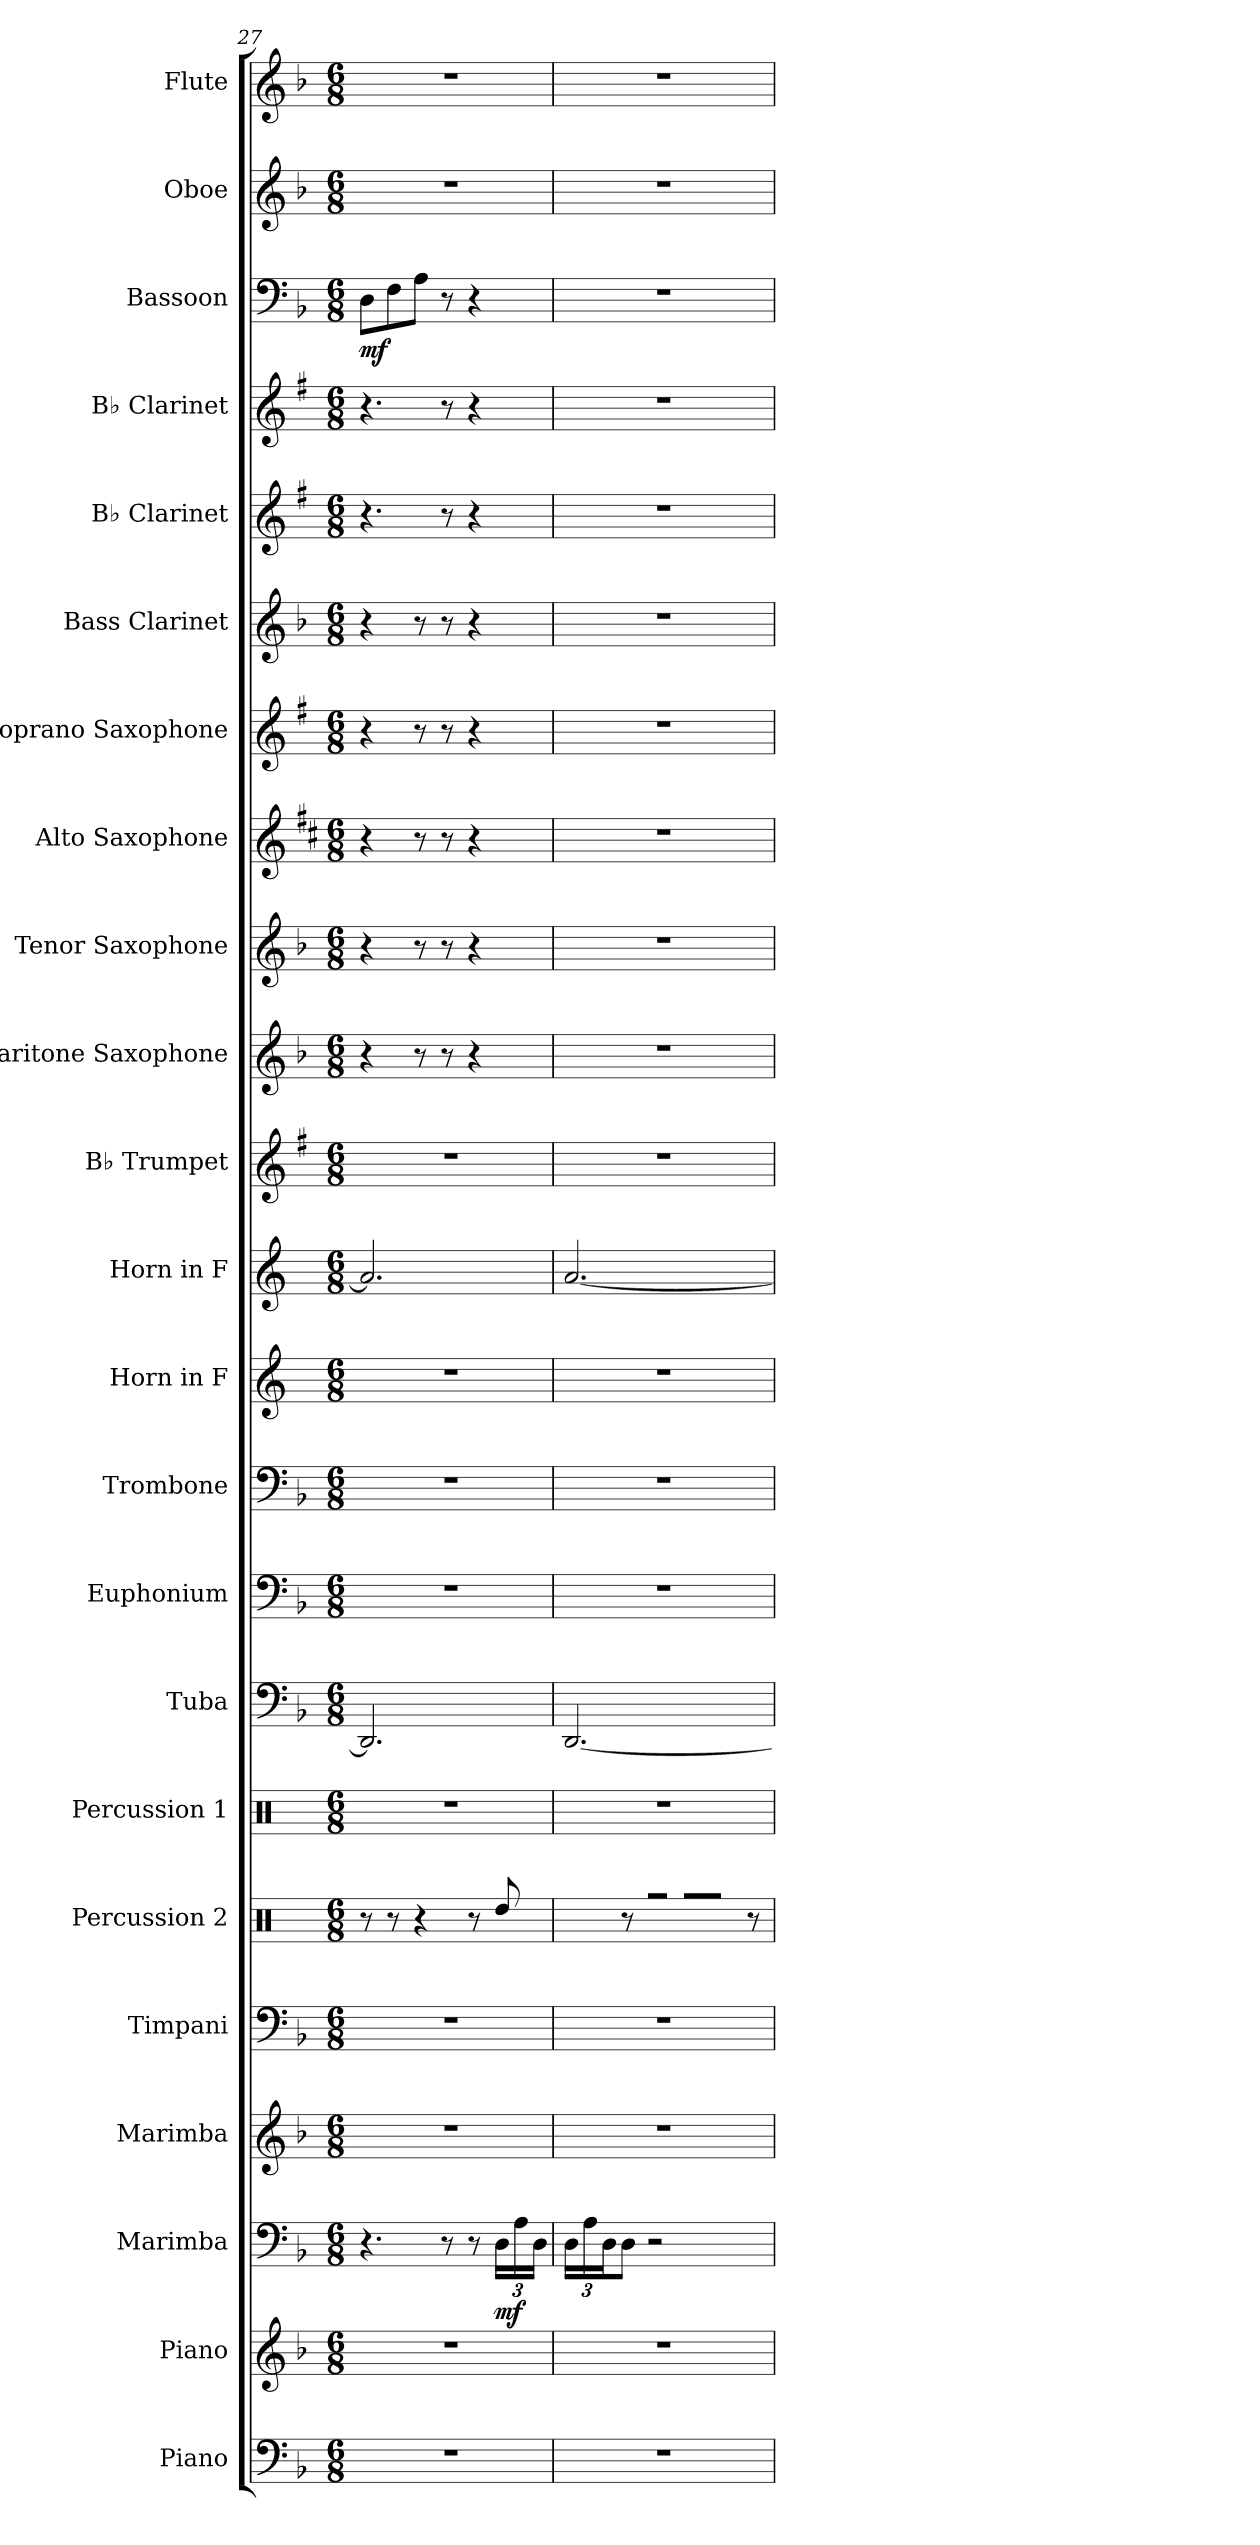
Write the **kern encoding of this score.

**kern	**kern	**kern	**dynam	**kern	**kern	**kern	**kern	**kern	**kern	**kern	**kern	**kern	**kern	**kern	**kern	**kern	**kern	**kern	**kern	**kern	**kern	**dynam	**kern	**kern
*part23	*part22	*part21	*part21	*part20	*part19	*part18	*part17	*part16	*part15	*part14	*part13	*part12	*part11	*part10	*part9	*part8	*part7	*part6	*part5	*part4	*part3	*part3	*part2	*part1
*staff23	*staff22	*staff21	*staff21	*staff20	*staff19	*staff18	*staff17	*staff16	*staff15	*staff14	*staff13	*staff12	*staff11	*staff10	*staff9	*staff8	*staff7	*staff6	*staff5	*staff4	*staff3	*staff3	*staff2	*staff1
*I"Piano	*I"Piano	*I"Marimba	*	*I"Marimba	*I"Timpani	*I"Percussion 2	*I"Percussion 1	*I"Tuba	*I"Euphonium	*I"Trombone	*I"Horn in F	*I"Horn in F	*I"B♭ Trumpet	*I"Baritone Saxophone	*I"Tenor Saxophone	*I"Alto Saxophone	*I"Soprano Saxophone	*I"Bass Clarinet	*I"B♭ Clarinet	*I"B♭ Clarinet	*I"Bassoon	*	*I"Oboe	*I"Flute
*I'Pno.	*I'Pno.	*I'Mrm.	*	*I'Mrm.	*I'Timp.	*I'Pr. 2	*I'Pr. 1	*I'Tu.	*I'Eu.	*I'Trb.	*	*	*I'B♭ Tpt.	*I'Bar. Sax.	*I'T. Sax.	*I'A. Sax.	*I'S. Sax.	*I'B. Cl.	*I'B♭ Cl.	*I'B♭ Cl.	*I'Bsn.	*	*I'Ob.	*I'Fl.
*clefF4	*clefG2	*clefF4	*	*clefG2	*clefF4	*clefX	*clefX	*clefF4	*clefF4	*clefF4	*clefG2	*clefG2	*clefG2	*clefG2	*clefG2	*clefG2	*clefG2	*clefG2	*clefG2	*clefG2	*clefF4	*	*clefG2	*clefG2
*	*	*	*	*	*	*	*	*	*	*	*ITrd4c7	*ITrd4c7	*ITrd1c2	*ITrd12c21	*ITrd8c14	*ITrd5c9	*ITrd1c2	*ITrd8c14	*ITrd1c2	*ITrd1c2	*	*	*	*
*k[b-]	*k[b-]	*k[b-]	*	*k[b-]	*k[b-]	*k[]	*k[]	*k[b-]	*k[b-]	*k[b-]	*k[b-]	*k[b-]	*k[b-]	*k[b-]	*k[b-]	*k[b-]	*k[b-]	*k[b-]	*k[b-]	*k[b-]	*k[b-]	*	*k[b-]	*k[b-]
*M6/8	*M6/8	*M6/8	*	*M6/8	*M6/8	*M6/8	*M6/8	*M6/8	*M6/8	*M6/8	*M6/8	*M6/8	*M6/8	*M6/8	*M6/8	*M6/8	*M6/8	*M6/8	*M6/8	*M6/8	*M6/8	*	*M6/8	*M6/8
=27	=27	=27	=27	=27	=27	=27	=27	=27	=27	=27	=27	=27	=27	=27	=27	=27	=27	=27	=27	=27	=27	=27	=27	=27
!	!	!	!	!	!	!	!	!	!	!	!	!	!	!	!	!	!	!	!	!	!	!LO:DY:b	!	!
2.r	2.r	4.r	.	2.r	2.r	8r	2.r	2.DD/]	2.r	2.r	2.r	2.d/]	2.r	4r	4r	4r	4r	4r	4.r	4.r	8D\L	mf	2.r	2.r
.	.	.	.	.	.	8r	.	.	.	.	.	.	.	.	.	.	.	.	.	.	8F\	.	.	.
.	.	.	.	.	.	4r	.	.	.	.	.	.	.	8r	8r	8r	8r	8r	.	.	8A\J	.	.	.
.	.	8r	.	.	.	.	.	.	.	.	.	.	.	8r	8r	8r	8r	8r	8r	8r	8r	.	.	.
.	.	8r	.	.	.	8r	.	.	.	.	.	.	.	4r	4r	4r	4r	4r	4r	4r	4r	.	.	.
*	*	*Xbrackettup	*	*	*	*	*	*	*	*	*	*	*	*	*	*	*	*	*	*	*	*	*	*
!	!	!	!LO:DY:b	!	!	!	!	!	!	!	!	!	!	!	!	!	!	!	!	!	!	!	!	!
.	.	24D\LL	mf	.	.	8Rdd/	.	.	.	.	.	.	.	.	.	.	.	.	.	.	.	.	.	.
.	.	24A\	.	.	.	.	.	.	.	.	.	.	.	.	.	.	.	.	.	.	.	.	.	.
.	.	24D\JJ	.	.	.	.	.	.	.	.	.	.	.	.	.	.	.	.	.	.	.	.	.	.
=28	=28	=28	=28	=28	=28	=28	=28	=28	=28	=28	=28	=28	=28	=28	=28	=28	=28	=28	=28	=28	=28	=28	=28	=28
2.r	2.r	24D\LL	.	2.r	2.r	8R^/	2.r	[2.DD/	2.r	2.r	2.r	[2.d/	2.r	2.r	2.r	2.r	2.r	2.r	2.r	2.r	2.r	.	2.r	2.r
.	.	24A\	.	.	.	.	.	.	.	.	.	.	.	.	.	.	.	.	.	.	.	.	.	.
.	.	24D\J	.	.	.	.	.	.	.	.	.	.	.	.	.	.	.	.	.	.	.	.	.	.
.	.	8D\J	.	.	.	8r	.	.	.	.	.	.	.	.	.	.	.	.	.	.	.	.	.	.
.	.	2r	.	.	.	16R/LL	.	.	.	.	.	.	.	.	.	.	.	.	.	.	.	.	.	.
.	.	.	.	.	.	16R/JJ	.	.	.	.	.	.	.	.	.	.	.	.	.	.	.	.	.	.
.	.	.	.	.	.	16R/LL	.	.	.	.	.	.	.	.	.	.	.	.	.	.	.	.	.	.
.	.	.	.	.	.	16R/J	.	.	.	.	.	.	.	.	.	.	.	.	.	.	.	.	.	.
.	.	.	.	.	.	8R^/J	.	.	.	.	.	.	.	.	.	.	.	.	.	.	.	.	.	.
.	.	.	.	.	.	8r	.	.	.	.	.	.	.	.	.	.	.	.	.	.	.	.	.	.
=	=	=	=	=	=	=	=	=	=	=	=	=	=	=	=	=	=	=	=	=	=	=	=	=
*-	*-	*-	*-	*-	*-	*-	*-	*-	*-	*-	*-	*-	*-	*-	*-	*-	*-	*-	*-	*-	*-	*-	*-	*-
